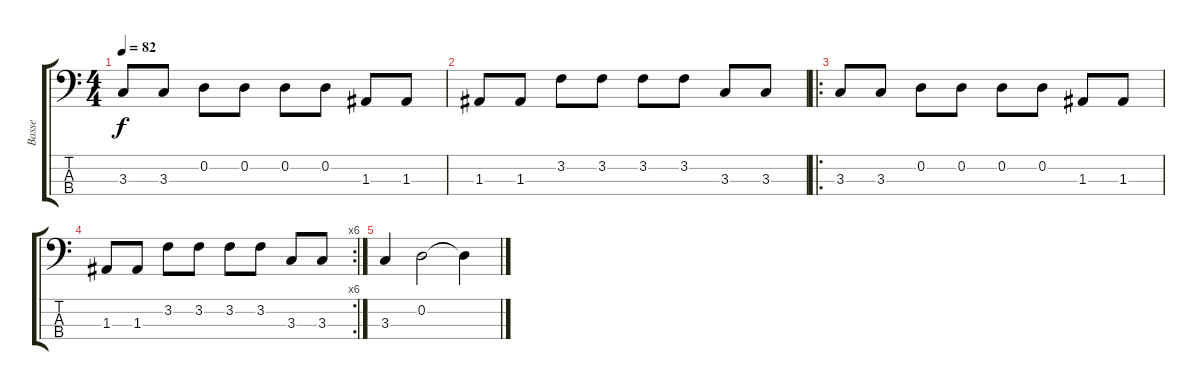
\track ("Basse" "Basse") {instrument acousticguitarnylon}
\staff {score tabs}
\tuning (G2 D2 A1 E1) {hide}
\ts (4 4)
\tempo 82
\clef f4
\ks c
3.3.8{dy f} 3.3.8 0.2.8 0.2.8 0.2.8 0.2.8 1.3.8 1.3.8 |
1.3.8 1.3.8 3.2.8 3.2.8 3.2.8 3.2.8 3.3.8 3.3.8 |
\ro
3.3.8 3.3.8 0.2.8 0.2.8 0.2.8 0.2.8 1.3.8 1.3.8 |
\rc 6
1.3.8 1.3.8 3.2.8 3.2.8 3.2.8 3.2.8 3.3.8 3.3.8 |
3.3.4 0.2.2 0.2{t}.4
